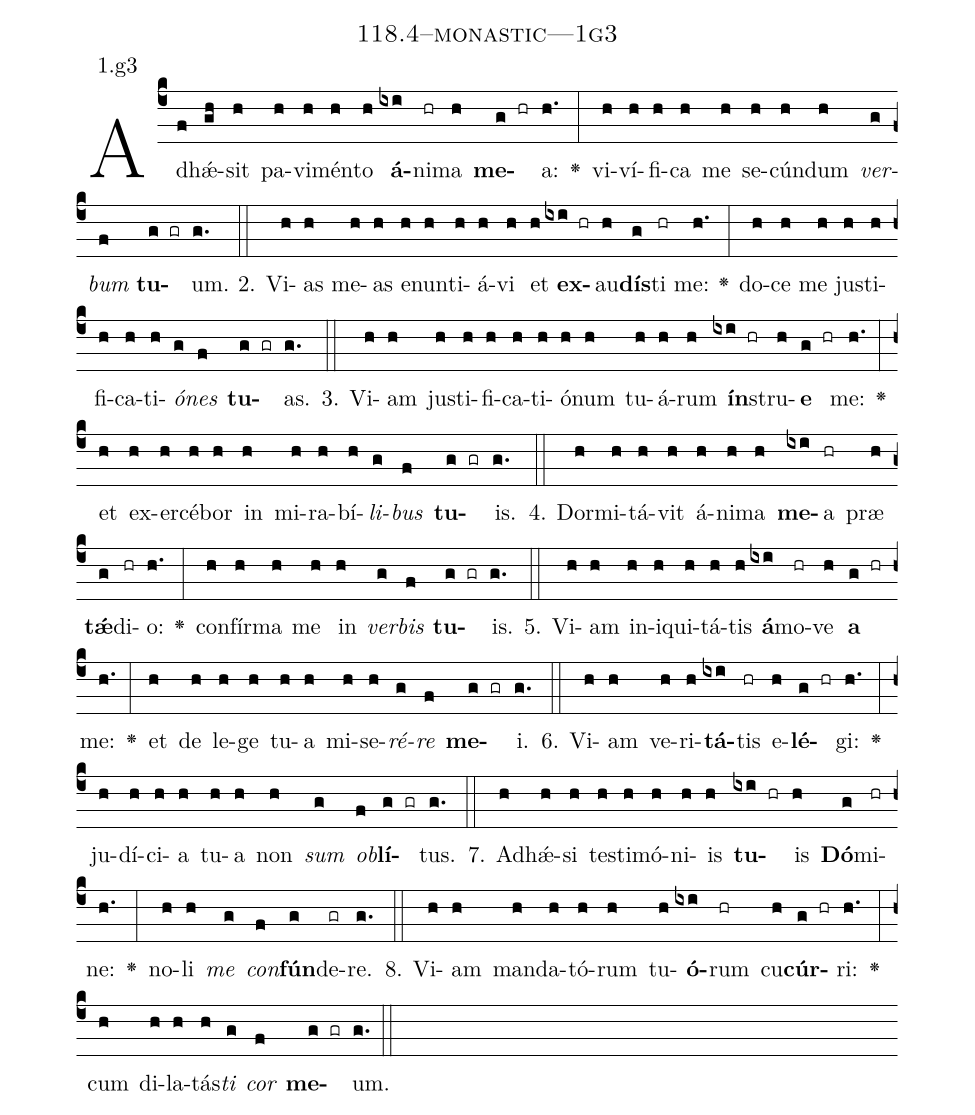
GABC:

name: 118.4--monastic---1g3;
annotation: 1.g3;
%%
(c4)Ad(f)hǽ(gh)sit(h) pa(h)vi(h)mén(h)to(h) <b>á</b>(ixi)ni(hr)ma(h) <b>me</b>(g hr)a:(h.) <v>\greheightstar</v>(:) vi(h)ví(h)fi(h)ca(h) me(h) se(h)cún(h)dum(h) <i>ver</i>(g)<i>bum</i>(f) <b>tu</b>(g gr)um.(g.) (::)
2. Vi(h)as(h) me(h)as(h) e(h)nun(h)ti(h)á(h)vi(h) et(h) <b>ex</b>(ixi hr)au(h)<b>dís</b>(g)ti(hr) me:(h.) <v>\greheightstar</v>(:) do(h)ce(h) me(h) jus(h)ti(h)fi(h)ca(h)ti(h)<i>ó</i>(g)<i>nes</i>(f) <b>tu</b>(g gr)as.(g.) (::)
3. Vi(h)am(h) jus(h)ti(h)fi(h)ca(h)ti(h)ó(h)num(h) tu(h)á(h)rum(h) <b>ín</b>(ixi hr)stru(h)<b>e</b>(g hr) me:(h.) <v>\greheightstar</v>(:) et(h) ex(h)er(h)cé(h)bor(h) in(h) mi(h)ra(h)bí(h)<i>li</i>(g)<i>bus</i>(f) <b>tu</b>(g gr)is.(g.) (::)
4. Dor(h)mi(h)tá(h)vit(h) á(h)ni(h)ma(h) <b>me</b>(ixi)a(hr) præ(h) <b>tǽ</b>(g)di(hr)o:(h.) <v>\greheightstar</v>(:) con(h)fír(h)ma(h) me(h) in(h) <i>ver</i>(g)<i>bis</i>(f) <b>tu</b>(g gr)is.(g.) (::)
5. Vi(h)am(h) in(h)i(h)qui(h)tá(h)tis(h) <b>á</b>(ixi)mo(hr)ve(h) <b>a</b>(g hr) me:(h.) <v>\greheightstar</v>(:) et(h) de(h) le(h)ge(h) tu(h)a(h) mi(h)se(h)<i>ré</i>(g)<i>re</i>(f) <b>me</b>(g gr)i.(g.) (::)
6. Vi(h)am(h) ve(h)ri(h)<b>tá</b>(ixi)tis(hr) e(h)<b>lé</b>(g hr)gi:(h.) <v>\greheightstar</v>(:) ju(h)dí(h)ci(h)a(h) tu(h)a(h) non(h) <i>sum</i>(g) <i>ob</i>(f)<b>lí</b>(g gr)tus.(g.) (::)
7. Ad(h)hǽ(h)si(h) tes(h)ti(h)mó(h)ni(h)is(h) <b>tu</b>(ixi hr)is(h) <b>Dó</b>(g)mi(hr)ne:(h.) <v>\greheightstar</v>(:) no(h)li(h) <i>me</i>(g) <i>con</i>(f)<b>fún</b>(g)de(gr)re.(g.) (::)
8. Vi(h)am(h) man(h)da(h)tó(h)rum(h) tu(h)<b>ó</b>(ixi)rum(hr) cu(h)<b>cúr</b>(g hr)ri:(h.) <v>\greheightstar</v>(:) cum(h) di(h)la(h)tás(h)<i>ti</i>(g) <i>cor</i>(f) <b>me</b>(g gr)um.(g.) (::)
